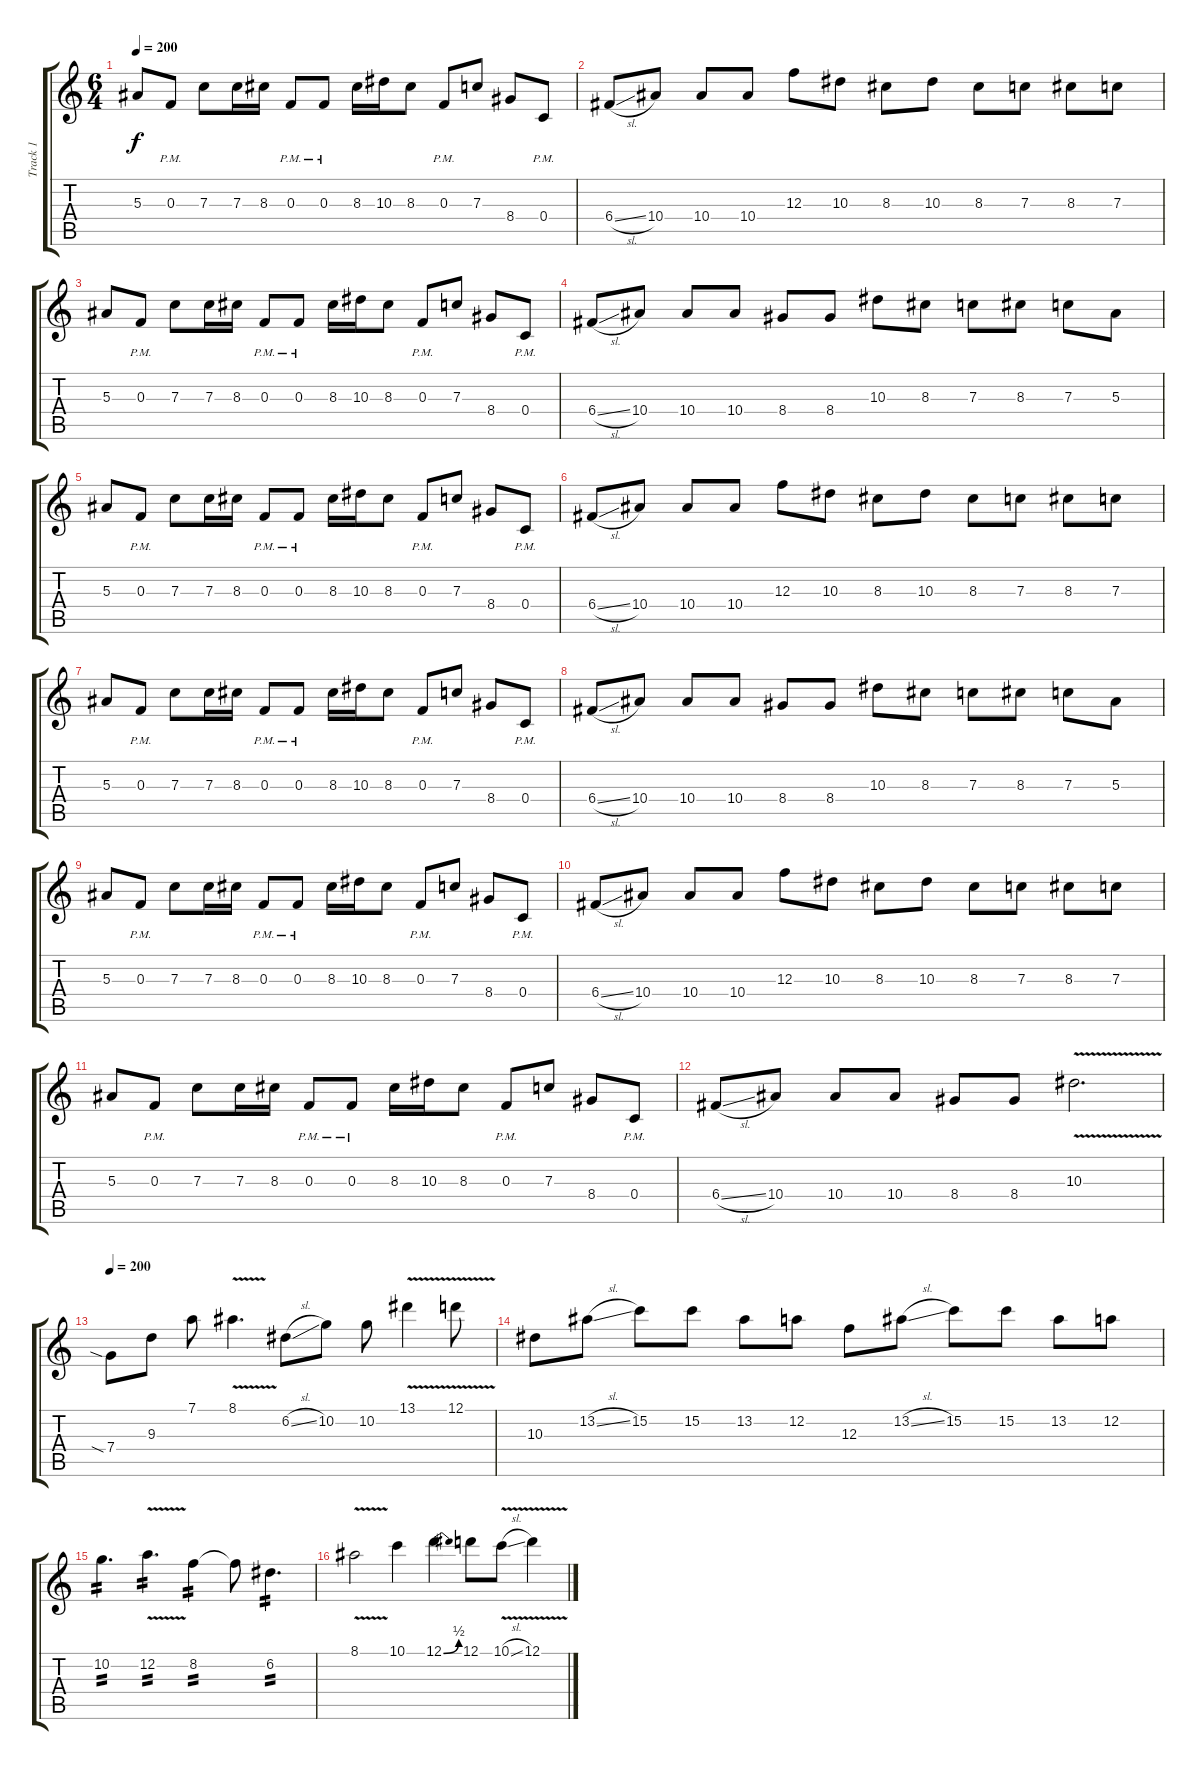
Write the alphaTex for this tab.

\track ("Track 1" "Track 1") {instrument distortionguitar}
\staff {score tabs}
\tuning (D4 A3 F3 C3 G2 C2) {hide}
\ts (6 4)
\tempo 200
\clef g2
\ks c
5.3.8{dy f} 0.3{pm}.8 7.3.8 7.3.16 8.3.16 0.3{pm}.8 0.3{pm}.8 8.3.16 10.3.16 8.3.8 0.3{pm}.8 7.3.8 8.4.8 0.4{pm}.8 |
6.4{sl}.8 10.4.8 10.4.8 10.4.8 12.3.8 10.3.8 8.3.8 10.3.8 8.3.8 7.3.8 8.3.8 7.3.8 |
5.3.8 0.3{pm}.8 7.3.8 7.3.16 8.3.16 0.3{pm}.8 0.3{pm}.8 8.3.16 10.3.16 8.3.8 0.3{pm}.8 7.3.8 8.4.8 0.4{pm}.8 |
6.4{sl}.8 10.4.8 10.4.8 10.4.8 8.4.8 8.4.8 10.3.8 8.3.8 7.3.8 8.3.8 7.3.8 5.3.8 |
5.3.8 0.3{pm}.8 7.3.8 7.3.16 8.3.16 0.3{pm}.8 0.3{pm}.8 8.3.16 10.3.16 8.3.8 0.3{pm}.8 7.3.8 8.4.8 0.4{pm}.8 |
6.4{sl}.8 10.4.8 10.4.8 10.4.8 12.3.8 10.3.8 8.3.8 10.3.8 8.3.8 7.3.8 8.3.8 7.3.8 |
5.3.8 0.3{pm}.8 7.3.8 7.3.16 8.3.16 0.3{pm}.8 0.3{pm}.8 8.3.16 10.3.16 8.3.8 0.3{pm}.8 7.3.8 8.4.8 0.4{pm}.8 |
6.4{sl}.8 10.4.8 10.4.8 10.4.8 8.4.8 8.4.8 10.3.8 8.3.8 7.3.8 8.3.8 7.3.8 5.3.8 |
5.3.8 0.3{pm}.8 7.3.8 7.3.16 8.3.16 0.3{pm}.8 0.3{pm}.8 8.3.16 10.3.16 8.3.8 0.3{pm}.8 7.3.8 8.4.8 0.4{pm}.8 |
6.4{sl}.8 10.4.8 10.4.8 10.4.8 12.3.8 10.3.8 8.3.8 10.3.8 8.3.8 7.3.8 8.3.8 7.3.8 |
5.3.8 0.3{pm}.8 7.3.8 7.3.16 8.3.16 0.3{pm}.8 0.3{pm}.8 8.3.16 10.3.16 8.3.8 0.3{pm}.8 7.3.8 8.4.8 0.4{pm}.8 |
6.4{sl}.8 10.4.8 10.4.8 10.4.8 8.4.8 8.4.8 10.3{v}.2{d} |
\tempo 200
7.4{sia}.8{balance 8} 9.3.8 7.1.8 8.1{v}.4{d} 6.2{sl}.8 10.2.8 10.2.8 13.1{v}.4 12.1{v}.8 |
10.3.8 13.2{sl}.8 15.2.8 15.2.8 13.2.8 12.2.8 12.3.8 13.2{sl}.8 15.2.8 15.2.8 13.2.8 12.2.8 |
10.2.4{d tp 2} 12.2{v}.4{d tp 2} 8.2.4{tp 2} 8.2{t}.8 6.2.4{d tp 2} |
8.1{v}.2 10.1.4 12.1{be (bend 0 0 60 2)}.4 12.1.8 10.1{v sl}.8 12.1{v}.4
